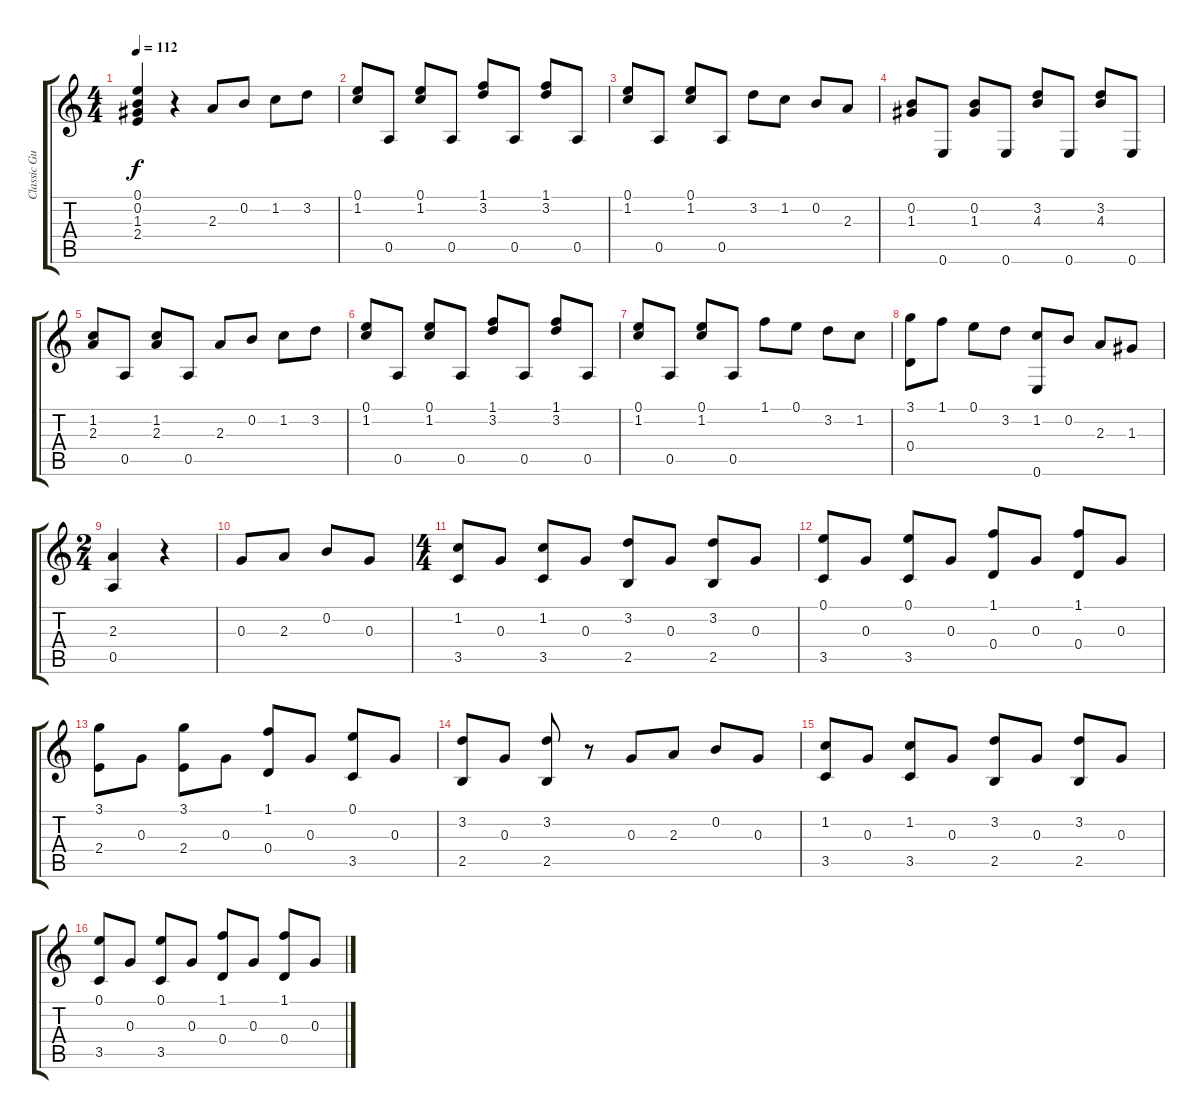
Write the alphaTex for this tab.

\track ("Classic Guitar" "Classic Gu") {instrument acousticguitarnylon}
\staff {score tabs}
\tuning (E4 B3 G3 D3 A2 E2) {hide}
\ts (4 4)
\tempo 112
\clef g2
\ks c
(0.1 0.2 1.3 2.4).4{dy f} r.4 2.3.8 0.2.8 1.2.8 3.2.8 |
(0.1 1.2).8 0.5.8 (0.1 1.2).8 0.5.8 (1.1 3.2).8 0.5.8 (1.1 3.2).8 0.5.8 |
(0.1 1.2).8 0.5.8 (0.1 1.2).8 0.5.8 3.2.8 1.2.8 0.2.8 2.3.8 |
(0.2 1.3).8 0.6.8 (0.2 1.3).8 0.6.8 (3.2 4.3).8 0.6.8 (3.2 4.3).8 0.6.8 |
(1.2 2.3).8 0.5.8 (1.2 2.3).8 0.5.8 2.3.8 0.2.8 1.2.8 3.2.8 |
(0.1 1.2).8 0.5.8 (0.1 1.2).8 0.5.8 (1.1 3.2).8 0.5.8 (1.1 3.2).8 0.5.8 |
(0.1 1.2).8 0.5.8 (0.1 1.2).8 0.5.8 1.1.8 0.1.8 3.2.8 1.2.8 |
(3.1 0.4).8 1.1.8 0.1.8 3.2.8 (1.2 0.6).8 0.2.8 2.3.8 1.3.8 |
\ts (2 4)
(2.3 0.5).4 r.4 |
0.3.8 2.3.8 0.2.8 0.3.8 |
\ts (4 4)
(1.2 3.5).8 0.3.8 (1.2 3.5).8 0.3.8 (3.2 2.5).8 0.3.8 (3.2 2.5).8 0.3.8 |
(0.1 3.5).8 0.3.8 (0.1 3.5).8 0.3.8 (1.1 0.4).8 0.3.8 (1.1 0.4).8 0.3.8 |
(3.1 2.4).8 0.3.8 (3.1 2.4).8 0.3.8 (1.1 0.4).8 0.3.8 (0.1 3.5).8 0.3.8 |
(3.2 2.5).8 0.3.8 (3.2 2.5).8 r.8 0.3.8 2.3.8 0.2.8 0.3.8 |
(1.2 3.5).8 0.3.8 (1.2 3.5).8 0.3.8 (3.2 2.5).8 0.3.8 (3.2 2.5).8 0.3.8 |
(0.1 3.5).8 0.3.8 (0.1 3.5).8 0.3.8 (1.1 0.4).8 0.3.8 (1.1 0.4).8 0.3.8
